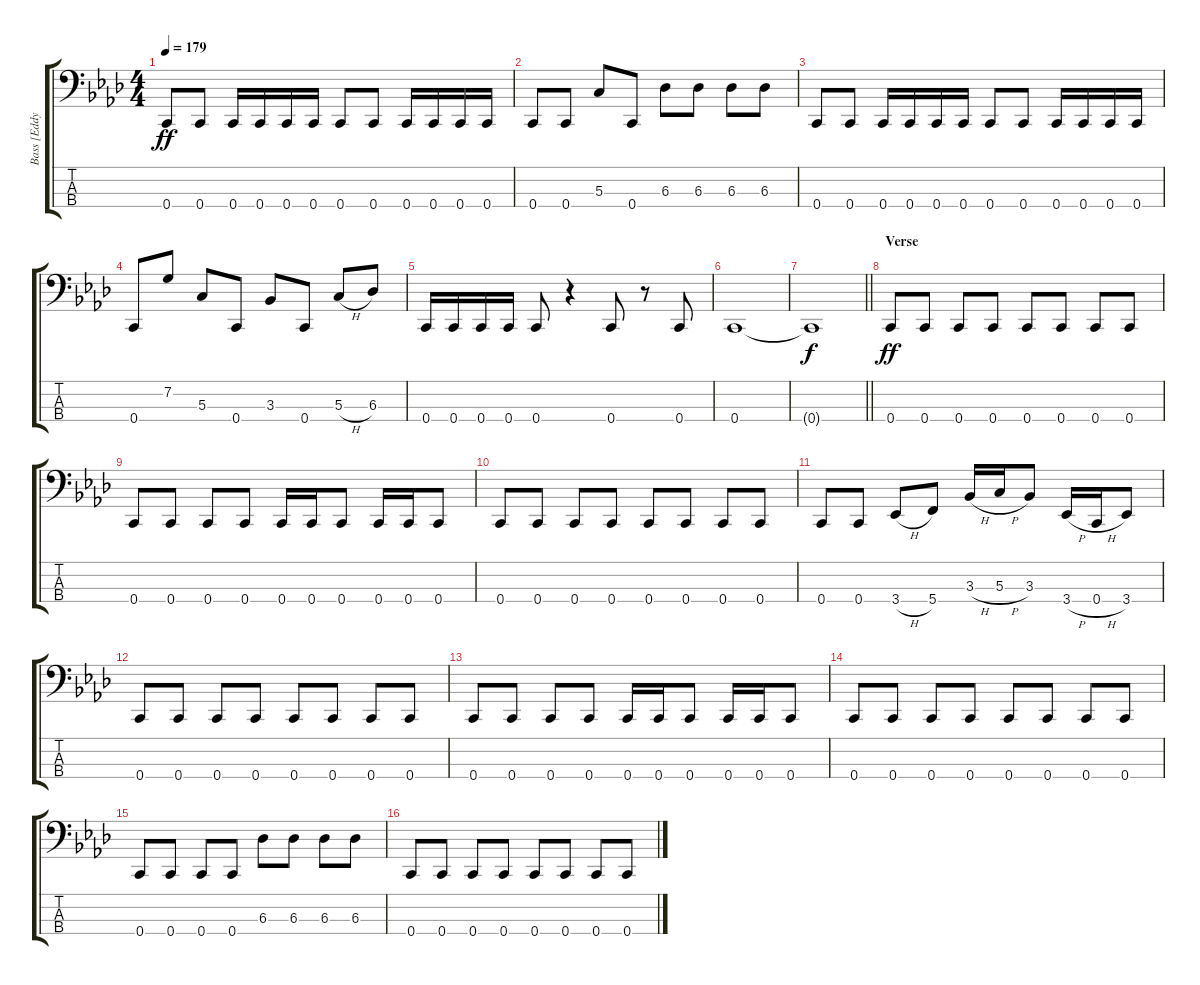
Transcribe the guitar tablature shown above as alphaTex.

\track ("Bass [Eddy]" "Bass [Eddy") {instrument electricbasspick}
\staff {score tabs}
\tuning (F2 C2 G1 C1) {hide}
\ts (4 4)
\tempo 179
\clef f4
\ks ab
0.4.8{dy ff} 0.4.8 0.4.16 0.4.16 0.4.16 0.4.16 0.4.8 0.4.8 0.4.16 0.4.16 0.4.16 0.4.16 |
0.4.8 0.4.8 5.3.8 0.4.8 6.3.8 6.3.8 6.3.8 6.3.8 |
0.4.8 0.4.8 0.4.16 0.4.16 0.4.16 0.4.16 0.4.8 0.4.8 0.4.16 0.4.16 0.4.16 0.4.16 |
0.4.8 7.2.8 5.3.8 0.4.8 3.3.8 0.4.8 5.3{h}.8 6.3.8 |
0.4.16 0.4.16 0.4.16 0.4.16 0.4.8 r.4 0.4.8 r.8 0.4.8 |
0.4.1 |
\barLineRight lightlight
0.4{t}.1{dy f} |
\section ("" "Verse")
0.4.8{dy ff} 0.4.8 0.4.8 0.4.8 0.4.8 0.4.8 0.4.8 0.4.8 |
0.4.8 0.4.8 0.4.8 0.4.8 0.4.16 0.4.16 0.4.8 0.4.16 0.4.16 0.4.8 |
0.4.8 0.4.8 0.4.8 0.4.8 0.4.8 0.4.8 0.4.8 0.4.8 |
0.4.8 0.4.8 3.4{h}.8 5.4.8 3.3{h}.16 5.3{h}.16 3.3.8 3.4{h}.16 0.4{h}.16 3.4.8 |
0.4.8 0.4.8 0.4.8 0.4.8 0.4.8 0.4.8 0.4.8 0.4.8 |
0.4.8 0.4.8 0.4.8 0.4.8 0.4.16 0.4.16 0.4.8 0.4.16 0.4.16 0.4.8 |
0.4.8 0.4.8 0.4.8 0.4.8 0.4.8 0.4.8 0.4.8 0.4.8 |
0.4.8 0.4.8 0.4.8 0.4.8 6.3.8 6.3.8 6.3.8 6.3.8 |
0.4.8 0.4.8 0.4.8 0.4.8 0.4.8 0.4.8 0.4.8 0.4.8
